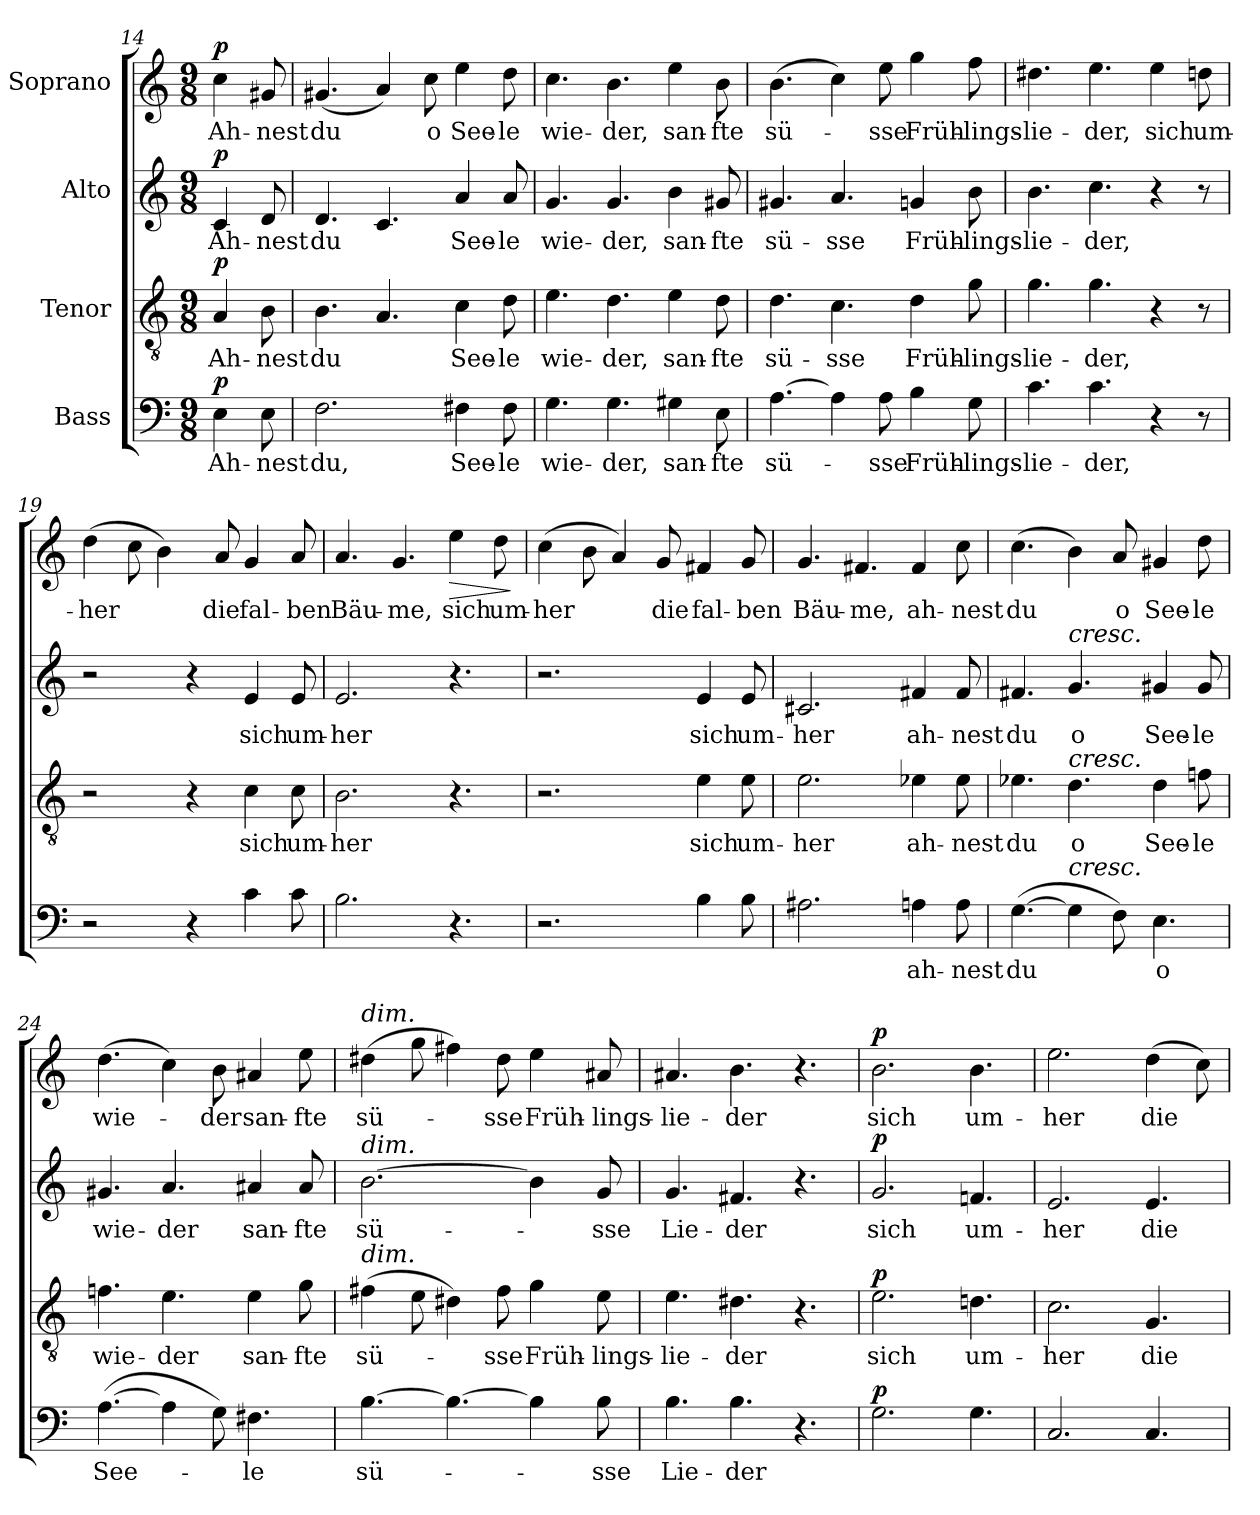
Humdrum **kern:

**kern	**text	**dynam	**kern	**text	**dynam	**kern	**text	**dynam	**kern	**text	**dynam
*part4	*part4	*part4	*part3	*part3	*part3	*part2	*part2	*part2	*part1	*part1	*part1
*staff4	*staff4	*staff4	*staff3	*staff3	*staff3	*staff2	*staff2	*staff2	*staff1	*staff1	*staff1
*I"Bass	*	*	*I"Tenor	*	*	*I"Alto	*	*	*I"Soprano	*	*
*clefF4	*	*	*clefGv2	*	*	*clefG2	*	*	*clefG2	*	*
*k[]	*	*	*k[]	*	*	*k[]	*	*	*k[]	*	*
*M9/8	*	*	*M9/8	*	*	*M9/8	*	*	*M9/8	*	*
=14X1	=14X1	=14X1	=14X1	=14X1	=14X1	=14X1	=14X1	=14X1	=14X1	=14X1	=14X1
!	!	!LO:DY:a	!	!	!LO:DY:a	!	!	!LO:DY:a	!	!	!LO:DY:a
4E\	Ah-	p	4A/	Ah-	p	4c/	Ah-	p	4cc\	Ah-	p
8E\	-nest	.	8B\	-nest	.	8d/	-nest	.	8g#X/	-nest	.
=15	=15	=15	=15	=15	=15	=15	=15	=15	=15	=15	=15
2.F\	du,	.	4.B\	du	.	4.d/	du	.	(4.g#X/	du	.
.	.	.	4.A/	.	.	4.c/	.	.	4a/)	.	.
.	.	.	.	.	.	.	.	.	8cc\	o	.
4F#X\	See-	.	4c\	See-	.	4a/	See-	.	4ee\	See-	.
8F#\	-le	.	8d\	-le	.	8a/	-le	.	8dd\	-le	.
=16	=16	=16	=16	=16	=16	=16	=16	=16	=16	=16	=16
4.G\	wie-	.	4.e\	wie-	.	4.g/	wie-	.	4.cc\	wie-	.
4.G\	-der,	.	4.d\	-der,	.	4.g/	-der,	.	4.b\	-der,	.
4G#X\	san-	.	4e\	san-	.	4b\	san-	.	4ee\	san-	.
8E\	-fte	.	8d\	-fte	.	8g#X/	-fte	.	8b\	-fte	.
=17	=17	=17	=17	=17	=17	=17	=17	=17	=17	=17	=17
[4.A\	sü-	.	4.d\	sü-	.	4.g#X/	sü-	.	(4.b\	sü-	.
4A\]	.	.	4.c\	-sse	.	4.a/	-sse	.	4cc\)	.	.
8A\	-sse	.	.	.	.	.	.	.	8ee\	-sse	.
4B\	Früh-	.	4d\	Früh-	.	4gn/	Früh-	.	4gg\	Früh-	.
8G\	-lings-	.	8g\	-lings-	.	8b\	-lings-	.	8ff\	-lings-	.
=18	=18	=18	=18	=18	=18	=18	=18	=18	=18	=18	=18
4.c\	-lie-	.	4.g\	-lie-	.	4.b\	-lie-	.	4.dd#X\	-lie-	.
4.c\	-der,	.	4.g\	-der,	.	4.cc\	-der,	.	4.ee\	-der,	.
4r	.	.	4r	.	.	4r	.	.	4ee\	sich	.
8r	.	.	8r	.	.	8r	.	.	8ddn\	um-	.
=19	=19	=19	=19	=19	=19	=19	=19	=19	=19	=19	=19
2r	.	.	2r	.	.	2r	.	.	(4dd\	-her	.
.	.	.	.	.	.	.	.	.	8cc\	.	.
.	.	.	.	.	.	.	.	.	4b\)	.	.
4r	.	.	4r	.	.	4r	.	.	.	.	.
.	.	.	.	.	.	.	.	.	8a/	die	.
4c\	.	.	4c\	sich	.	4e/	sich	.	4g/	fal-	.
8c\	.	.	8c\	um-	.	8e/	um-	.	8a/	-ben	.
=20	=20	=20	=20	=20	=20	=20	=20	=20	=20	=20	=20
2.B\	.	.	2.B\	her	.	2.e/	-her	.	4.a/	Bäu-	.
.	.	.	.	.	.	.	.	.	4.g/	-me,	.
!	!	!	!	!	!	!	!	!	!	!	!LO:HP:b
4.r	.	.	4.r	.	.	4.r	.	.	4ee\	sich	>
.	.	.	.	.	.	.	.	.	8dd\	um-	.
.	.	.	.	.	.	.	.	.	.	.	]
=21	=21	=21	=21	=21	=21	=21	=21	=21	=21	=21	=21
2.r	.	.	2.r	.	.	2.r	.	.	(4cc\	-her	.
.	.	.	.	.	.	.	.	.	8b\	.	.
.	.	.	.	.	.	.	.	.	4a/)	.	.
.	.	.	.	.	.	.	.	.	8g/	die	.
4B\	.	.	4e\	sich	.	4e/	sich	.	4f#X/	fal-	.
8B\	.	.	8e\	um-	.	8e/	um-	.	8g/	-ben	.
=22	=22	=22	=22	=22	=22	=22	=22	=22	=22	=22	=22
2.A#X\	.	.	2.e\	-her	.	2.c#X/	-her	.	4.g/	Bäu-	.
.	.	.	.	.	.	.	.	.	4.f#X/	-me,	.
4An\	ah-	.	4e-X\	ah-	.	4f#X/	ah-	.	4f#/	ah-	.
8A\	-nest	.	8e-\	-nest	.	8f#/	-nest	.	8cc\	-nest	.
=23	=23	=23	=23	=23	=23	=23	=23	=23	=23	=23	=23
([4.G\	du	.	4.e-X\	du	.	4.f#X/	du	.	(4.cc\	du	.
!	!	!	!	!	!	!LO:TX:a:i:t=cresc.	!	!	!	!	!
!	!	!	!LO:TX:a:i:t=cresc.	!	!	!	!	!	!	!	!
!LO:TX:a:i:t=cresc.	!	!	!	!	!	!	!	!	!	!	!
4G\]	.	.	4.d\	o	.	4.g/	o	.	4b\)	.	.
8F\)	.	.	.	.	.	.	.	.	8a/	o	.
4.E\	o	.	4d\	See-	.	4g#X/	See-	.	4g#X/	See-	.
.	.	.	8fn\	-le	.	8g#/	-le	.	8dd\	-le	.
=24	=24	=24	=24	=24	=24	=24	=24	=24	=24	=24	=24
([4.A\	See-	.	4.fn\	wie-	.	4.g#X/	wie-	.	(4.dd\	wie-	.
4A\]	.	.	4.e\	-der	.	4.a/	-der	.	4cc\)	.	.
8G\)	.	.	.	.	.	.	.	.	8b\	-der	.
4.F#X\	-le	.	4e\	san-	.	4a#X/	san-	.	4a#X/	san-	.
.	.	.	8g\	-fte	.	8a#/	-fte	.	8ee\	-fte	.
=25	=25	=25	=25	=25	=25	=25	=25	=25	=25	=25	=25
!	!	!	!	!	!	!	!	!	!LO:TX:a:i:t=dim.	!	!
!	!	!	!	!	!	!LO:TX:a:i:t=dim.	!	!	!	!	!
!	!	!	!LO:TX:a:i:t=dim.	!	!	!	!	!	!	!	!
[4.B\	sü-	.	(4f#X\	sü-	.	[2.b\	sü-	.	(4dd#X\	sü-	.
.	.	.	8e\	.	.	.	.	.	8gg\	.	.
4.B\_	.	.	4d#X\)	.	.	.	.	.	4ff#X\)	.	.
.	.	.	8f#\	-sse	.	.	.	.	8dd#\	-sse	.
4B\]	.	.	4g\	Früh-	.	4b\]	.	.	4ee\	Früh-	.
8B\	-sse	.	8e\	-lings-	.	8g/	-sse	.	8a#X/	-lings-	.
=26	=26	=26	=26	=26	=26	=26	=26	=26	=26	=26	=26
4.B\	Lie-	.	4.e\	-lie-	.	4.g/	Lie-	.	4.a#X/	-lie-	.
4.B\	-der	.	4.d#X\	-der	.	4.f#X/	-der	.	4.b\	-der	.
4.r	.	.	4.r	.	.	4.r	.	.	4.r	.	.
=27	=27	=27	=27	=27	=27	=27	=27	=27	=27	=27	=27
!	!	!LO:DY:a	!	!	!LO:DY:a	!	!	!LO:DY:a	!	!	!LO:DY:a
2.G\	.	p	2.e\	sich	p	2.g/	sich	p	2.b\	sich	p
4.G\	.	.	4.dn\	um-	.	4.fn/	um-	.	4.b\	um-	.
=28	=28	=28	=28	=28	=28	=28	=28	=28	=28	=28	=28
2.C/	.	.	2.c\	-her	.	2.e/	-her	.	2.ee\	-her	.
4.C/	.	.	4.G/	die	.	4.e/	die	.	(4dd\	die	.
.	.	.	.	.	.	.	.	.	8cc\)	.	.
=	=	=	=	=	=	=	=	=	=	=	=
*-	*-	*-	*-	*-	*-	*-	*-	*-	*-	*-	*-
